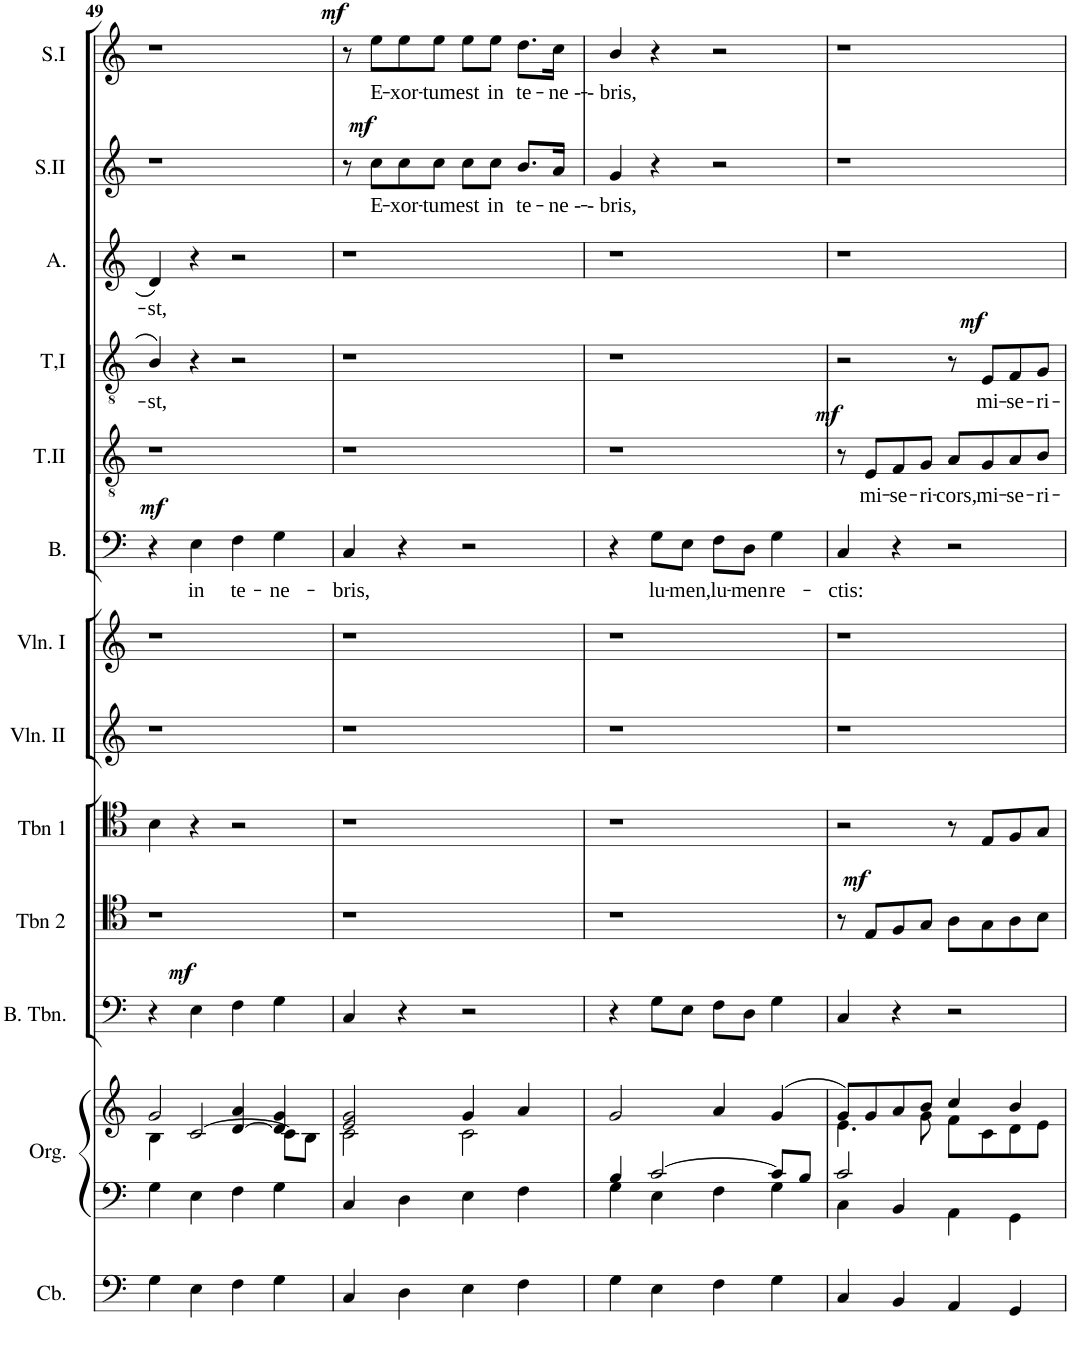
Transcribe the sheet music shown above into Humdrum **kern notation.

**kern	**kern	**kern	**kern	**dynam	**kern	**dynam	**kern	**kern	**kern	**kern	**text	**dynam	**kern	**text	**dynam	**kern	**text	**dynam	**kern	**text	**kern	**text	**dynam	**kern	**text	**dynam
*part13	*part12	*part12	*part11	*part11	*part10	*part10	*part9	*part8	*part7	*part6	*part6	*part6	*part5	*part5	*part5	*part4	*part4	*part4	*part3	*part3	*part2	*part2	*part2	*part1	*part1	*part1
*staff14	*staff13	*staff12	*staff11	*staff11	*staff10	*staff10	*staff9	*staff8	*staff7	*staff6	*staff6	*staff6	*staff5	*staff5	*staff5	*staff4	*staff4	*staff4	*staff3	*staff3	*staff2	*staff2	*staff2	*staff1	*staff1	*staff1
*I"Contrebasse	*I"Orgue	*	*I"Bass Trombone  or Violincello *	*	*I"Trombone 2   or Viola *	*	*I"Trombone 1  or Viola *	*I"Violin II	*I"Violin I	*I"Bass	*	*	*I"Tenor II	*	*	*I"Tenor I	*	*	*I"Alto	*	*I"Soprano II	*	*	*I"Soprano I	*	*
*I'Cb.	*I'Org.	*	*I'B. Tbn.	*	*I'Tbn 2	*	*I'Tbn 1	*I'Vln. II	*I'Vln. I	*I'B.	*	*	*I'T.II	*	*	*I'T,I	*	*	*I'A.	*	*I'S.II	*	*	*I'S.I	*	*
!!LO:PB:g=z
*clefF4	*clefF4	*clefG2	*clefF4	*	*clefC4	*	*clefC4	*clefG2	*clefG2	*clefF4	*	*	*clefGv2	*	*	*clefGv2	*	*	*clefG2	*	*clefG2	*	*	*clefG2	*	*
*Trd7c12	*	*	*	*	*	*	*	*	*	*	*	*	*Trd7c12	*	*	*Trd7c12	*	*	*	*	*	*	*	*	*	*
*k[]	*k[]	*k[]	*k[]	*	*k[]	*	*k[]	*k[]	*k[]	*k[]	*	*	*k[]	*	*	*k[]	*	*	*k[]	*	*k[]	*	*	*k[]	*	*
*M4/4	*M4/4	*M4/4	*M4/4	*	*M4/4	*	*M4/4	*M4/4	*M4/4	*M4/4	*	*	*M4/4	*	*	*M4/4	*	*	*M4/4	*	*M4/4	*	*	*M4/4	*	*
=49	=49	=49	=49	=49	=49	=49	=49	=49	=49	=49	=49	=49	=49	=49	=49	=49	=49	=49	=49	=49	=49	=49	=49	=49	=49	=49
*	*	*^	*	*	*	*	*	*	*	*	*	*	*	*	*	*	*	*	*	*	*	*	*	*	*	*
!	!	!	!	!	!	!	!	!	!	!	!	!	!LO:DY:a	!	!	!	!	!LO:LY:b	!	!	!LO:LY:b	!	!	!	!	!	!
4G\	4G\	2g/	4B\	4r	.	1r	.	4B\	1r	1r	4r	.	mf	1r	.	.	4B/	-st,	.	4d/	-st,	1r	.	.	1r	.	.
!	!	!	!	!	!LO:DY:a	!	!	!	!	!	!	!LO:LY:b	!	!	!	!	!	!	!	!	!	!	!	!	!	!	!
4E\	4E\	.	[2c/	4E\	mf	.	.	4r	.	.	4E\	in	.	.	.	.	4r	.	.	4r	.	.	.	.	.	.	.
!	!	!	!	!	!	!	!	!	!	!	!	!LO:LY:b	!	!	!	!	!	!	!	!	!	!	!	!	!	!	!
4F\	4F\	[4d/ 4a/	.	4F\	.	.	.	2r	.	.	4F\	te-	.	.	.	.	2r	.	.	2r	.	.	.	.	.	.	.
!	!	!	!	!	!	!	!	!	!	!	!	!LO:LY:b	!	!	!	!	!	!	!	!	!	!	!	!	!	!	!
4G\	4G\	4d/] 4g/	8c\L]	4G\	.	.	.	.	.	.	4G\	-ne-	.	.	.	.	.	.	.	.	.	.	.	.	.	.	.
.	.	.	8B\J	.	.	.	.	.	.	.	.	.	.	.	.	.	.	.	.	.	.	.	.	.	.	.	.
=50	=50	=50	=50	=50	=50	=50	=50	=50	=50	=50	=50	=50	=50	=50	=50	=50	=50	=50	=50	=50	=50	=50	=50	=50	=50	=50	=50
!	!	!	!	!	!	!	!	!	!	!	!	!LO:LY:b	!	!	!	!	!	!	!	!	!	!	!	!	!	!	!LO:DY:a
4C/	4C/	2e/ 2g/	2c\	4C/	.	1r	.	1r	1r	1r	4C/	-bris,	.	1r	.	.	1r	.	.	1r	.	8r	.	.	8r	.	mf
!	!	!	!	!	!	!	!	!	!	!	!	!	!	!	!	!	!	!	!	!	!	!	!LO:LY:b	!LO:DY:a	!	!LO:LY:b	!
.	.	.	.	.	.	.	.	.	.	.	.	.	.	.	.	.	.	.	.	.	.	8cc\L	E-	mf	8ee\L	E-	.
!	!	!	!	!	!	!	!	!	!	!	!	!	!	!	!	!	!	!	!	!	!	!	!LO:LY:b	!	!	!LO:LY:b	!
4D\	4D\	.	.	4r	.	.	.	.	.	.	4r	.	.	.	.	.	.	.	.	.	.	8cc\	-xor-	.	8ee\	-xor-	.
!	!	!	!	!	!	!	!	!	!	!	!	!	!	!	!	!	!	!	!	!	!	!	!LO:LY:b	!	!	!LO:LY:b	!
.	.	.	.	.	.	.	.	.	.	.	.	.	.	.	.	.	.	.	.	.	.	8cc\J	-tum	.	8ee\J	-tum	.
!	!	!	!	!	!	!	!	!	!	!	!	!	!	!	!	!	!	!	!	!	!	!	!LO:LY:b	!	!	!LO:LY:b	!
4E\	4E\	4g/	2c\	2r	.	.	.	.	.	.	2r	.	.	.	.	.	.	.	.	.	.	8cc\L	est	.	8ee\L	est	.
!	!	!	!	!	!	!	!	!	!	!	!	!	!	!	!	!	!	!	!	!	!	!	!LO:LY:b	!	!	!LO:LY:b	!
.	.	.	.	.	.	.	.	.	.	.	.	.	.	.	.	.	.	.	.	.	.	8cc\J	in	.	8ee\J	in	.
!	!	!	!	!	!	!	!	!	!	!	!	!	!	!	!	!	!	!	!	!	!	!	!LO:LY:b	!	!	!LO:LY:b	!
4F\	4F\	4a/	.	.	.	.	.	.	.	.	.	.	.	.	.	.	.	.	.	.	.	8.b/L	te-	.	8.dd\L	te-	.
!	!	!	!	!	!	!	!	!	!	!	!	!	!	!	!	!	!	!	!	!	!	!	!LO:LY:b	!	!	!LO:LY:b	!
.	.	.	.	.	.	.	.	.	.	.	.	.	.	.	.	.	.	.	.	.	.	16a/Jk	-ne --	.	16cc\Jk	-ne --	.
*	*	*v	*v	*	*	*	*	*	*	*	*	*	*	*	*	*	*	*	*	*	*	*	*	*	*	*	*
=51	=51	=51	=51	=51	=51	=51	=51	=51	=51	=51	=51	=51	=51	=51	=51	=51	=51	=51	=51	=51	=51	=51	=51	=51	=51	=51
*	*^	*	*	*	*	*	*	*	*	*	*	*	*	*	*	*	*	*	*	*	*	*	*	*	*	*
!	!	!	!	!	!	!	!	!	!	!	!	!	!	!	!	!	!	!	!	!	!	!	!LO:LY:b	!	!	!LO:LY:b	!
4G\	4B/	4G\	2g/	4r	.	1r	.	1r	1r	1r	4r	.	.	1r	.	.	1r	.	.	1r	.	4g/	-- bris,	.	4b/	-- bris,	.
!	!	!	!	!	!	!	!	!	!	!	!	!LO:LY:b	!	!	!	!	!	!	!	!	!	!	!	!	!	!	!
4E\	[2c/	4E\	.	8G\L	.	.	.	.	.	.	8G\L	lu-	.	.	.	.	.	.	.	.	.	4r	.	.	4r	.	.
!	!	!	!	!	!	!	!	!	!	!	!	!LO:LY:b	!	!	!	!	!	!	!	!	!	!	!	!	!	!	!
.	.	.	.	8E\J	.	.	.	.	.	.	8E\J	-men,	.	.	.	.	.	.	.	.	.	.	.	.	.	.	.
!	!	!	!	!	!	!	!	!	!	!	!	!LO:LY:b	!	!	!	!	!	!	!	!	!	!	!	!	!	!	!
4F\	.	4F\	4a/	8F\L	.	.	.	.	.	.	8F\L	lu-	.	.	.	.	.	.	.	.	.	2r	.	.	2r	.	.
!	!	!	!	!	!	!	!	!	!	!	!	!LO:LY:b	!	!	!	!	!	!	!	!	!	!	!	!	!	!	!
.	.	.	.	8D\J	.	.	.	.	.	.	8D\J	-men	.	.	.	.	.	.	.	.	.	.	.	.	.	.	.
!	!	!	!	!	!	!	!	!	!	!	!	!LO:LY:b	!	!	!	!	!	!	!	!	!	!	!	!	!	!	!
4G\	8c/L]	4G\	(4g/	4G\	.	.	.	.	.	.	4G\	re-	.	.	.	.	.	.	.	.	.	.	.	.	.	.	.
.	8B/J	.	.	.	.	.	.	.	.	.	.	.	.	.	.	.	.	.	.	.	.	.	.	.	.	.	.
=52	=52	=52	=52	=52	=52	=52	=52	=52	=52	=52	=52	=52	=52	=52	=52	=52	=52	=52	=52	=52	=52	=52	=52	=52	=52	=52	=52
*	*	*	*^	*	*	*	*	*	*	*	*	*	*	*	*	*	*	*	*	*	*	*	*	*	*	*	*
!	!	!	!	!	!	!	!	!	!	!	!	!	!LO:LY:b	!	!	!	!LO:DY:a	!	!	!	!	!	!	!	!	!	!	!
4C/	2c/	4C\	8g/L)	4.e\	4C/	.	8r	.	2r	1r	1r	4C/	-ctis:	.	8r	.	mf	2r	.	.	1r	.	1r	.	.	1r	.	.
!	!	!	!	!	!	!	!	!LO:DY:a	!	!	!	!	!	!	!	!LO:LY:b	!	!	!	!	!	!	!	!	!	!	!	!
.	.	.	8g/	.	.	.	8E/L	mf	.	.	.	.	.	.	8E/L	mi-	.	.	.	.	.	.	.	.	.	.	.	.
!	!	!	!	!	!	!	!	!	!	!	!	!	!	!	!	!LO:LY:b	!	!	!	!	!	!	!	!	!	!	!	!
4BB/	.	4BB/	8a/	.	4r	.	8F/	.	.	.	.	4r	.	.	8F/	-se-	.	.	.	.	.	.	.	.	.	.	.	.
!	!	!	!	!	!	!	!	!	!	!	!	!	!	!	!	!LO:LY:b	!	!	!	!	!	!	!	!	!	!	!	!
.	.	.	8b/J	8g\	.	.	8G/J	.	.	.	.	.	.	.	8G/J	-ri-	.	.	.	.	.	.	.	.	.	.	.	.
!	!	!	!	!	!	!	!	!	!	!	!	!	!	!	!	!LO:LY:b	!	!	!	!	!	!	!	!	!	!	!	!
4AA/	2ryy	4AA\	4cc/	8f\L	2r	.	8A\L	.	8r	.	.	2r	.	.	8A/L	-cors,	.	8r	.	.	.	.	.	.	.	.	.	.
!	!	!	!	!	!	!	!	!	!	!	!	!	!	!	!	!LO:LY:b	!	!	!LO:LY:b	!LO:DY:a	!	!	!	!	!	!	!	!
.	.	.	.	8c\	.	.	8G\	.	8E/L	.	.	.	.	.	8G/	mi-	.	8E/L	mi-	mf	.	.	.	.	.	.	.	.
!	!	!	!	!	!	!	!	!	!	!	!	!	!	!	!	!LO:LY:b	!	!	!LO:LY:b	!	!	!	!	!	!	!	!	!
4GG/	.	4GG\	4b/	8d\	.	.	8A\	.	8F/	.	.	.	.	.	8A/	-se-	.	8F/	-se-	.	.	.	.	.	.	.	.	.
!	!	!	!	!	!	!	!	!	!	!	!	!	!	!	!	!LO:LY:b	!	!	!LO:LY:b	!	!	!	!	!	!	!	!	!
.	.	.	.	8e\J	.	.	8B\J	.	8G/J	.	.	.	.	.	8B/J	-ri-	.	8G/J	-ri-	.	.	.	.	.	.	.	.	.
*	*v	*v	*	*	*	*	*	*	*	*	*	*	*	*	*	*	*	*	*	*	*	*	*	*	*	*	*	*
*	*	*v	*v	*	*	*	*	*	*	*	*	*	*	*	*	*	*	*	*	*	*	*	*	*	*	*	*
=	=	=	=	=	=	=	=	=	=	=	=	=	=	=	=	=	=	=	=	=	=	=	=	=	=	=
*-	*-	*-	*-	*-	*-	*-	*-	*-	*-	*-	*-	*-	*-	*-	*-	*-	*-	*-	*-	*-	*-	*-	*-	*-	*-	*-
